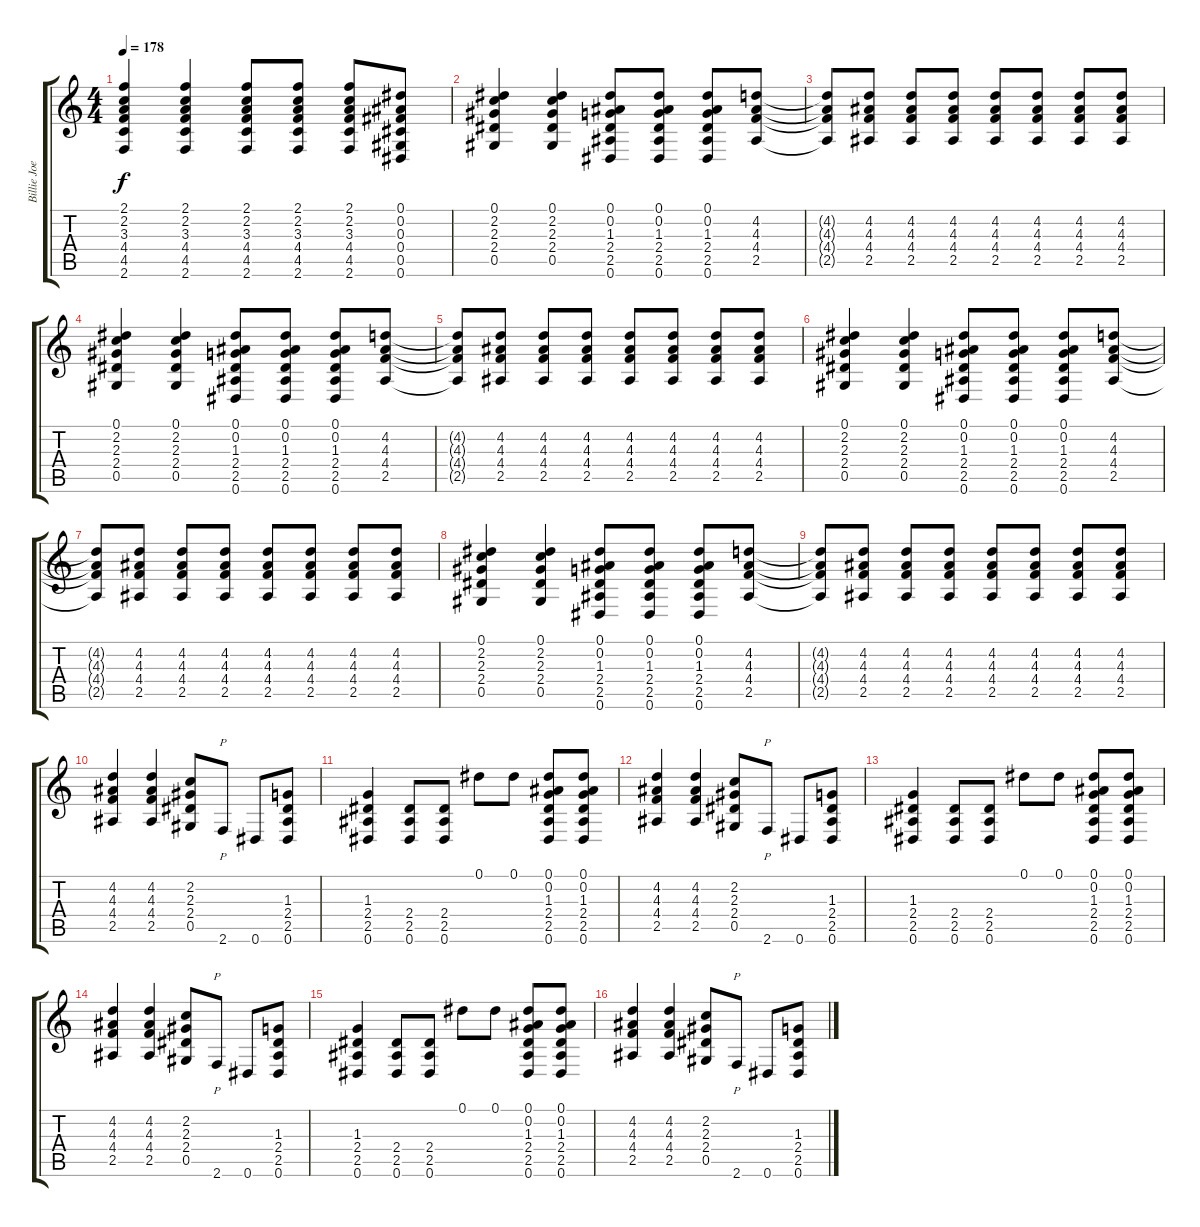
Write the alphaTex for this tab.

\track ("Billie Joe (Guitar)" "Billie Joe") {instrument distortionguitar}
\staff {score tabs}
\tuning (Eb4 Bb3 Gb3 Db3 Ab2 Eb2) {hide}
\ts (4 4)
\tempo 178
\clef g2
\ks c
(2.1 2.2 3.3 4.4 4.5 2.6).4{dy f} (2.1 2.2 3.3 4.4 4.5 2.6).4 (2.1 2.2 3.3 4.4 4.5 2.6).8 (2.1 2.2 3.3 4.4 4.5 2.6).8 (2.1 2.2 3.3 4.4 4.5 2.6).8 (0.1 0.2 0.3 0.4 0.5 0.6).8 |
(0.1 2.2 2.3 2.4 0.5).4 (0.1 2.2 2.3 2.4 0.5).4 (0.1 0.2 1.3 2.4 2.5 0.6).8 (0.1 0.2 1.3 2.4 2.5 0.6).8 (0.1 0.2 1.3 2.4 2.5 0.6).8 (4.2 4.3 4.4 2.5).8 |
(4.2{t} 4.3{t} 4.4{t} 2.5{t}).8 (4.2 4.3 4.4 2.5).8 (4.2 4.3 4.4 2.5).8 (4.2 4.3 4.4 2.5).8 (4.2 4.3 4.4 2.5).8 (4.2 4.3 4.4 2.5).8 (4.2 4.3 4.4 2.5).8 (4.2 4.3 4.4 2.5).8 |
(0.1 2.2 2.3 2.4 0.5).4 (0.1 2.2 2.3 2.4 0.5).4 (0.1 0.2 1.3 2.4 2.5 0.6).8 (0.1 0.2 1.3 2.4 2.5 0.6).8 (0.1 0.2 1.3 2.4 2.5 0.6).8 (4.2 4.3 4.4 2.5).8 |
(4.2{t} 4.3{t} 4.4{t} 2.5{t}).8 (4.2 4.3 4.4 2.5).8 (4.2 4.3 4.4 2.5).8 (4.2 4.3 4.4 2.5).8 (4.2 4.3 4.4 2.5).8 (4.2 4.3 4.4 2.5).8 (4.2 4.3 4.4 2.5).8 (4.2 4.3 4.4 2.5).8 |
(0.1 2.2 2.3 2.4 0.5).4 (0.1 2.2 2.3 2.4 0.5).4 (0.1 0.2 1.3 2.4 2.5 0.6).8 (0.1 0.2 1.3 2.4 2.5 0.6).8 (0.1 0.2 1.3 2.4 2.5 0.6).8 (4.2 4.3 4.4 2.5).8 |
(4.2{t} 4.3{t} 4.4{t} 2.5{t}).8 (4.2 4.3 4.4 2.5).8 (4.2 4.3 4.4 2.5).8 (4.2 4.3 4.4 2.5).8 (4.2 4.3 4.4 2.5).8 (4.2 4.3 4.4 2.5).8 (4.2 4.3 4.4 2.5).8 (4.2 4.3 4.4 2.5).8 |
(0.1 2.2 2.3 2.4 0.5).4 (0.1 2.2 2.3 2.4 0.5).4 (0.1 0.2 1.3 2.4 2.5 0.6).8 (0.1 0.2 1.3 2.4 2.5 0.6).8 (0.1 0.2 1.3 2.4 2.5 0.6).8 (4.2 4.3 4.4 2.5).8 |
(4.2{t} 4.3{t} 4.4{t} 2.5{t}).8 (4.2 4.3 4.4 2.5).8 (4.2 4.3 4.4 2.5).8 (4.2 4.3 4.4 2.5).8 (4.2 4.3 4.4 2.5).8 (4.2 4.3 4.4 2.5).8 (4.2 4.3 4.4 2.5).8 (4.2 4.3 4.4 2.5).8 |
(4.2 4.3 4.4 2.5).4 (4.2 4.3 4.4 2.5).4 (2.2 2.3 2.4 0.5).8 2.6.8{p} 0.6.8 (1.3 2.4 2.5 0.6).8 |
(1.3 2.4 2.5 0.6).4 (2.4 2.5 0.6).8 (2.4 2.5 0.6).8 0.1.8 0.1.8 (0.1 0.2 1.3 2.4 2.5 0.6).8 (0.1 0.2 1.3 2.4 2.5 0.6).8 |
(4.2 4.3 4.4 2.5).4 (4.2 4.3 4.4 2.5).4 (2.2 2.3 2.4 0.5).8 2.6.8{p} 0.6.8 (1.3 2.4 2.5 0.6).8 |
(1.3 2.4 2.5 0.6).4 (2.4 2.5 0.6).8 (2.4 2.5 0.6).8 0.1.8 0.1.8 (0.1 0.2 1.3 2.4 2.5 0.6).8 (0.1 0.2 1.3 2.4 2.5 0.6).8 |
(4.2 4.3 4.4 2.5).4 (4.2 4.3 4.4 2.5).4 (2.2 2.3 2.4 0.5).8 2.6.8{p} 0.6.8 (1.3 2.4 2.5 0.6).8 |
(1.3 2.4 2.5 0.6).4 (2.4 2.5 0.6).8 (2.4 2.5 0.6).8 0.1.8 0.1.8 (0.1 0.2 1.3 2.4 2.5 0.6).8 (0.1 0.2 1.3 2.4 2.5 0.6).8 |
(4.2 4.3 4.4 2.5).4 (4.2 4.3 4.4 2.5).4 (2.2 2.3 2.4 0.5).8 2.6.8{p} 0.6.8 (1.3 2.4 2.5 0.6).8
